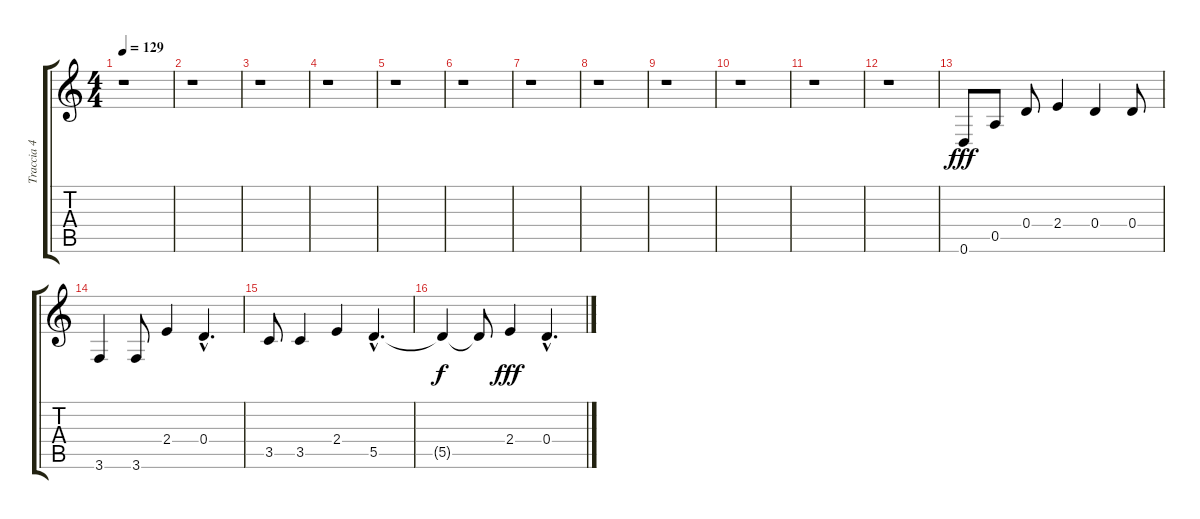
\track ("Traccia 4" "Traccia 4") {instrument electricguitarclean}
\staff {score tabs}
\tuning (E4 B3 G3 D3 A2 D2) {hide}
\ts (4 4)
\tempo 129
\clef g2
\ks c
r.1{dy fff} |
r.1 |
r.1 |
r.1 |
r.1 |
r.1 |
r.1 |
r.1 |
r.1 |
r.1 |
r.1 |
r.1 |
0.6.8 0.5.8 0.4.8 2.4.4 0.4.4 0.4.8 |
3.6.4 3.6.8 2.4.4 0.4{hac}.4{d} |
3.5.8 3.5.4 2.4.4 5.5{hac}.4{d} |
5.5{t}.4{dy f} 5.5{t}.8 2.4.4{dy fff} 0.4{hac}.4{d}
